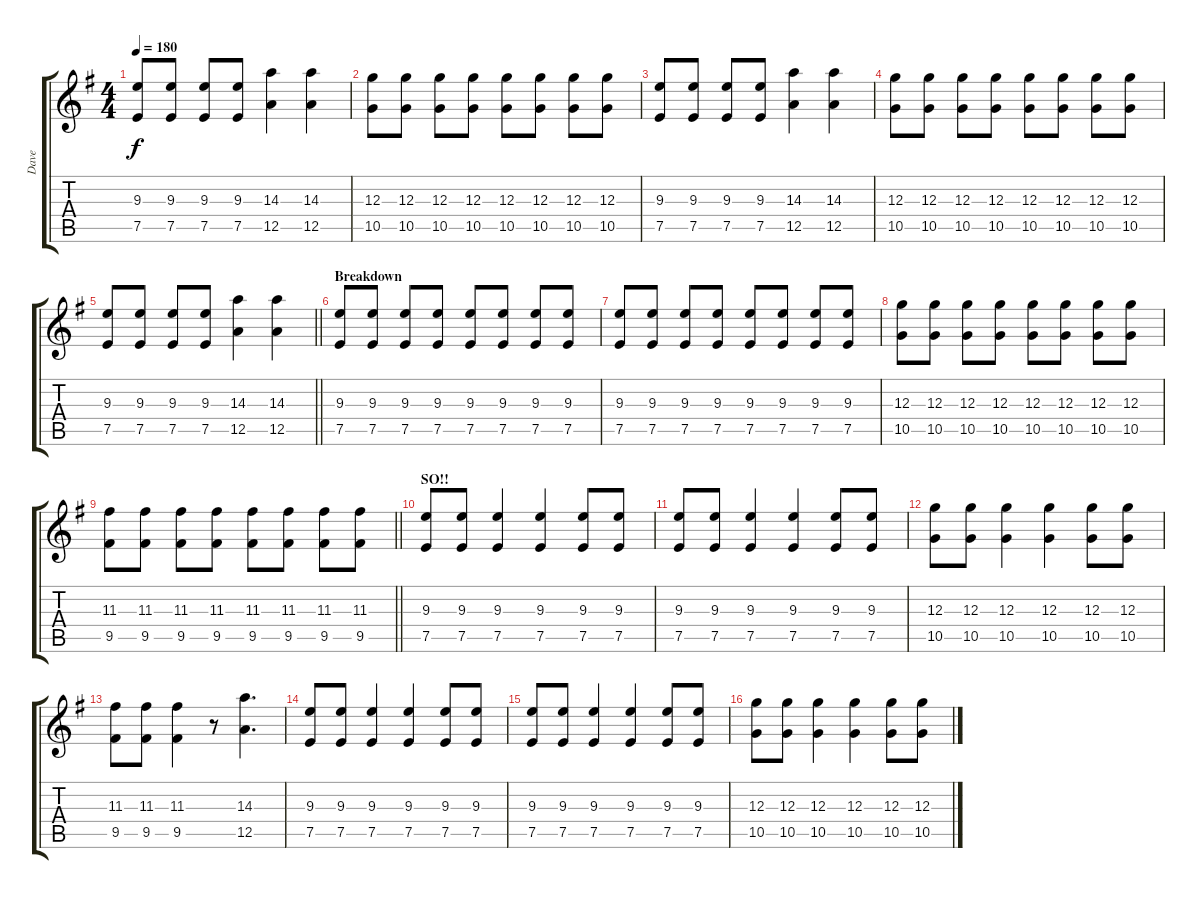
\track ("Dave" "Dave") {instrument distortionguitar}
\staff {score tabs}
\tuning (E4 B3 G3 D3 A2 E2) {hide}
\ts (4 4)
\tempo 180
\clef g2
\ks g
(9.3 7.5).8{dy f} (9.3 7.5).8 (9.3 7.5).8 (9.3 7.5).8 (14.3 12.5).4 (14.3 12.5).4 |
(12.3 10.5).8 (12.3 10.5).8 (12.3 10.5).8 (12.3 10.5).8 (12.3 10.5).8 (12.3 10.5).8 (12.3 10.5).8 (12.3 10.5).8 |
(9.3 7.5).8 (9.3 7.5).8 (9.3 7.5).8 (9.3 7.5).8 (14.3 12.5).4 (14.3 12.5).4 |
(12.3 10.5).8 (12.3 10.5).8 (12.3 10.5).8 (12.3 10.5).8 (12.3 10.5).8 (12.3 10.5).8 (12.3 10.5).8 (12.3 10.5).8 |
\barLineRight lightlight
(9.3 7.5).8 (9.3 7.5).8 (9.3 7.5).8 (9.3 7.5).8 (14.3 12.5).4 (14.3 12.5).4 |
\section ("" "Breakdown")
(9.3 7.5).8 (9.3 7.5).8 (9.3 7.5).8 (9.3 7.5).8 (9.3 7.5).8 (9.3 7.5).8 (9.3 7.5).8 (9.3 7.5).8 |
(9.3 7.5).8 (9.3 7.5).8 (9.3 7.5).8 (9.3 7.5).8 (9.3 7.5).8 (9.3 7.5).8 (9.3 7.5).8 (9.3 7.5).8 |
(12.3 10.5).8 (12.3 10.5).8 (12.3 10.5).8 (12.3 10.5).8 (12.3 10.5).8 (12.3 10.5).8 (12.3 10.5).8 (12.3 10.5).8 |
\barLineRight lightlight
(11.3 9.5).8 (11.3 9.5).8 (11.3 9.5).8 (11.3 9.5).8 (11.3 9.5).8 (11.3 9.5).8 (11.3 9.5).8 (11.3 9.5).8 |
\section ("" "SO!!")
(9.3 7.5).8 (9.3 7.5).8 (9.3 7.5).4 (9.3 7.5).4 (9.3 7.5).8 (9.3 7.5).8 |
(9.3 7.5).8 (9.3 7.5).8 (9.3 7.5).4 (9.3 7.5).4 (9.3 7.5).8 (9.3 7.5).8 |
(12.3 10.5).8 (12.3 10.5).8 (12.3 10.5).4 (12.3 10.5).4 (12.3 10.5).8 (12.3 10.5).8 |
(11.3 9.5).8 (11.3 9.5).8 (11.3 9.5).4 r.8 (14.3 12.5).4{d} |
(9.3 7.5).8 (9.3 7.5).8 (9.3 7.5).4 (9.3 7.5).4 (9.3 7.5).8 (9.3 7.5).8 |
(9.3 7.5).8 (9.3 7.5).8 (9.3 7.5).4 (9.3 7.5).4 (9.3 7.5).8 (9.3 7.5).8 |
(12.3 10.5).8 (12.3 10.5).8 (12.3 10.5).4 (12.3 10.5).4 (12.3 10.5).8 (12.3 10.5).8
